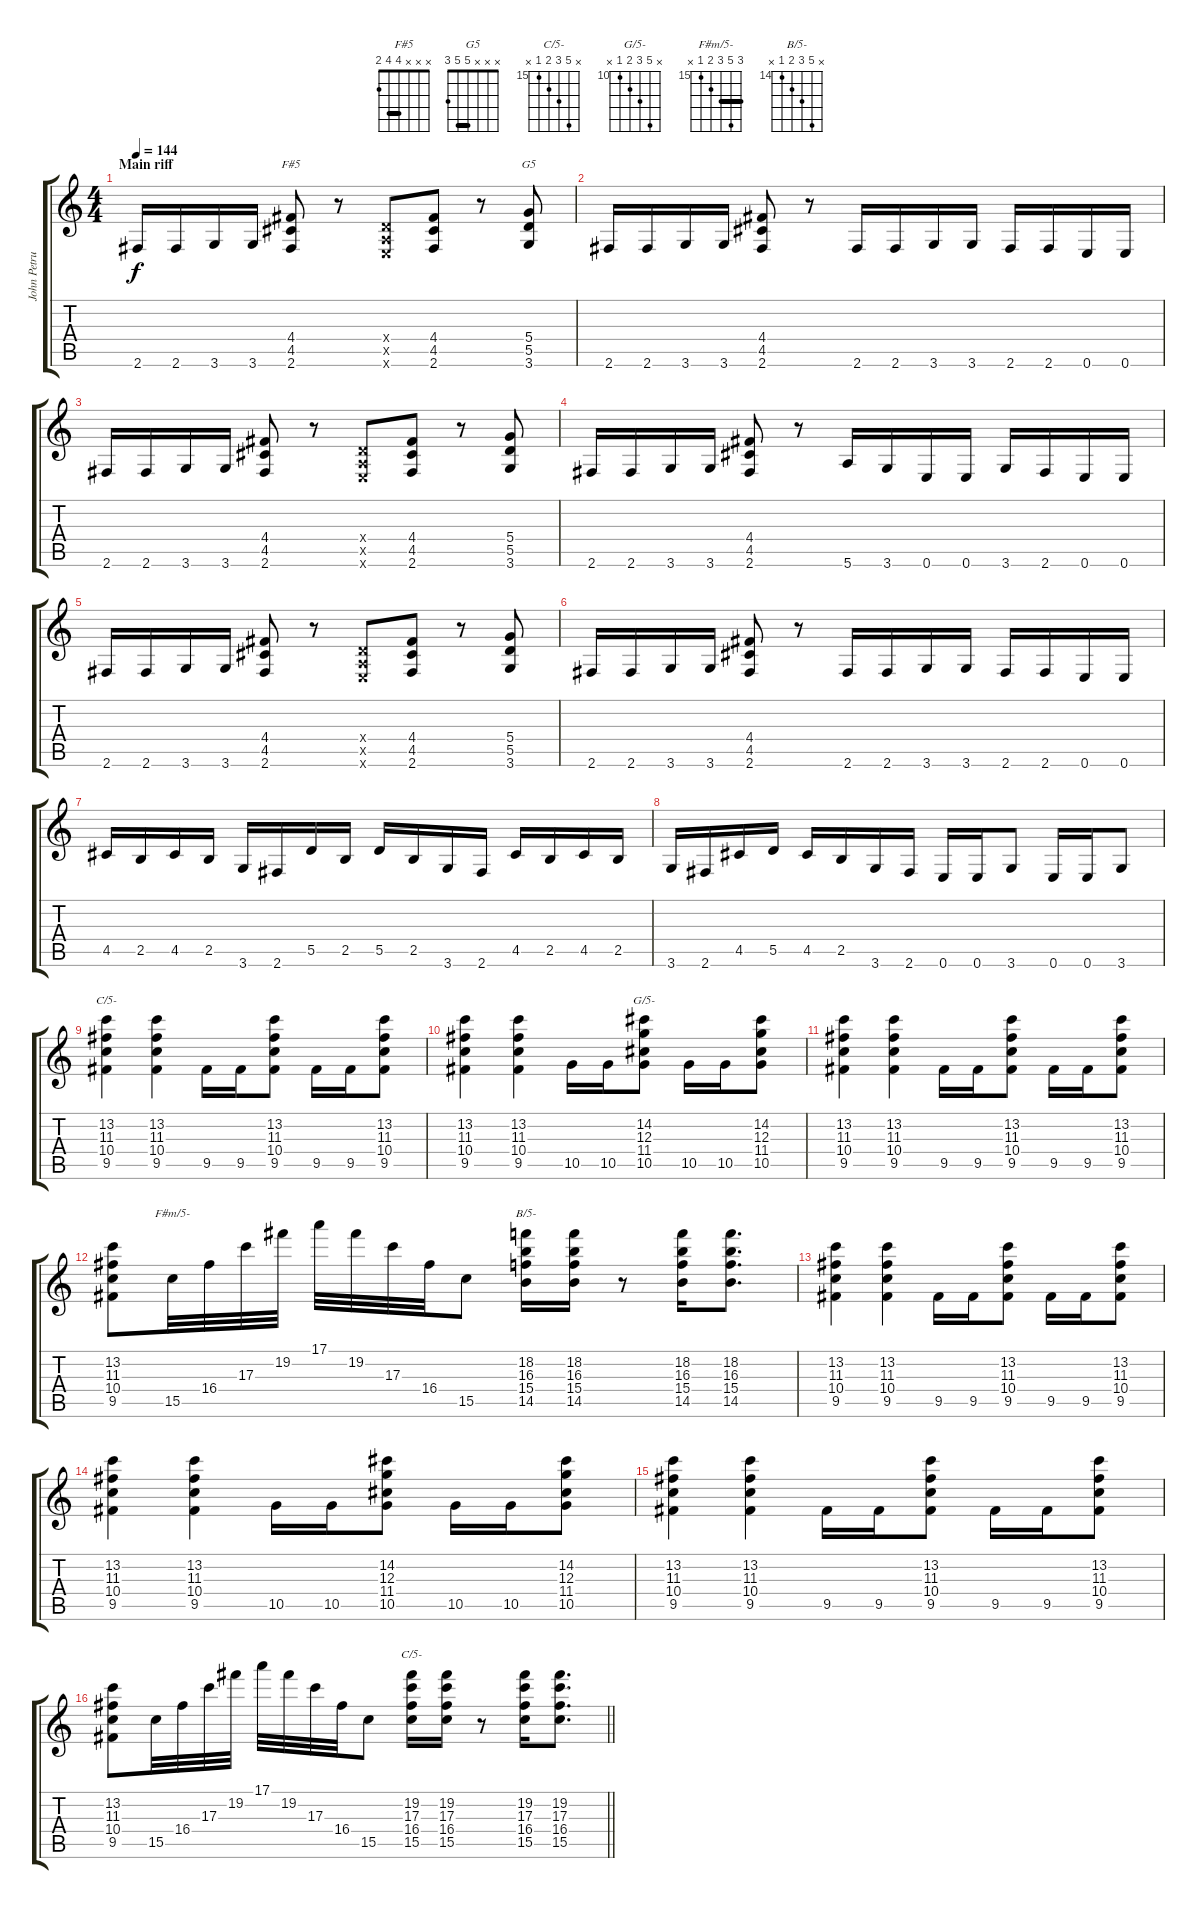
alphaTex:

\track ("John Petrucci - guitar" "John Petru") {instrument distortionguitar}
\staff {score tabs}
\tuning (E4 B3 G3 D3 A2 E2) {hide}
\chord ("F#5" x x x 4 4 2) {barre 4}
\chord ("G5" x x x 5 5 3) {barre 5}
\chord ("C/5-" x 13 11 10 9 x) {firstfret 9}
\chord ("G/5-" x 14 12 11 10 x) {firstfret 10}
\chord ("F#m/5-" 17 19 17 16 15 x) {firstfret 15 barre 17}
\chord ("B/5-" x 18 16 15 14 x) {firstfret 14}
\chord ("C/5-" x 19 17 16 15 x) {firstfret 15}
\ts (4 4)
\section ("" "Main riff")
\tempo 144
\clef g2
\ks c
2.6.16{dy f} 2.6.16 3.6.16 3.6.16 (4.4 4.5 2.6).8{ch "F#5"} r.8 (0.4{x} 0.5{x} 0.6{x}).8 (4.4 4.5 2.6).8 r.8 (5.4 5.5 3.6).8{ch "G5"} |
2.6.16 2.6.16 3.6.16 3.6.16 (4.4 4.5 2.6).8 r.8 2.6.16 2.6.16 3.6.16 3.6.16 2.6.16 2.6.16 0.6.16 0.6.16 |
2.6.16 2.6.16 3.6.16 3.6.16 (4.4 4.5 2.6).8 r.8 (0.4{x} 0.5{x} 0.6{x}).8 (4.4 4.5 2.6).8 r.8 (5.4 5.5 3.6).8 |
2.6.16 2.6.16 3.6.16 3.6.16 (4.4 4.5 2.6).8 r.8 5.6.16 3.6.16 0.6.16 0.6.16 3.6.16 2.6.16 0.6.16 0.6.16 |
2.6.16 2.6.16 3.6.16 3.6.16 (4.4 4.5 2.6).8 r.8 (0.4{x} 0.5{x} 0.6{x}).8 (4.4 4.5 2.6).8 r.8 (5.4 5.5 3.6).8 |
2.6.16 2.6.16 3.6.16 3.6.16 (4.4 4.5 2.6).8 r.8 2.6.16 2.6.16 3.6.16 3.6.16 2.6.16 2.6.16 0.6.16 0.6.16 |
4.5.16 2.5.16 4.5.16 2.5.16 3.6.16 2.6.16 5.5.16 2.5.16 5.5.16 2.5.16 3.6.16 2.6.16 4.5.16 2.5.16 4.5.16 2.5.16 |
3.6.16 2.6.16 4.5.16 5.5.16 4.5.16 2.5.16 3.6.16 2.6.16 0.6.16 0.6.16 3.6.8 0.6.16 0.6.16 3.6.8 |
(13.2 11.3 10.4 9.5).4{ch "C/5-"} (13.2 11.3 10.4 9.5).4 9.5.16 9.5.16 (13.2 11.3 10.4 9.5).8 9.5.16 9.5.16 (13.2 11.3 10.4 9.5).8 |
(13.2 11.3 10.4 9.5).4 (13.2 11.3 10.4 9.5).4 10.5.16 10.5.16 (14.2 12.3 11.4 10.5).8{ch "G/5-"} 10.5.16 10.5.16 (14.2 12.3 11.4 10.5).8 |
(13.2 11.3 10.4 9.5).4 (13.2 11.3 10.4 9.5).4 9.5.16 9.5.16 (13.2 11.3 10.4 9.5).8 9.5.16 9.5.16 (13.2 11.3 10.4 9.5).8 |
(13.2 11.3 10.4 9.5).8 15.5.32{ch "F#m/5-"} 16.4.32 17.3.32 19.2.32 17.1.32 19.2.32 17.3.32 16.4.32 15.5.8 (18.2 16.3 15.4 14.5).16{ch "B/5-"} (18.2 16.3 15.4 14.5).16 r.8 (18.2 16.3 15.4 14.5).16 (18.2 16.3 15.4 14.5).8{d} |
(13.2 11.3 10.4 9.5).4 (13.2 11.3 10.4 9.5).4 9.5.16 9.5.16 (13.2 11.3 10.4 9.5).8 9.5.16 9.5.16 (13.2 11.3 10.4 9.5).8 |
(13.2 11.3 10.4 9.5).4 (13.2 11.3 10.4 9.5).4 10.5.16 10.5.16 (14.2 12.3 11.4 10.5).8 10.5.16 10.5.16 (14.2 12.3 11.4 10.5).8 |
(13.2 11.3 10.4 9.5).4 (13.2 11.3 10.4 9.5).4 9.5.16 9.5.16 (13.2 11.3 10.4 9.5).8 9.5.16 9.5.16 (13.2 11.3 10.4 9.5).8 |
\barLineRight lightlight
(13.2 11.3 10.4 9.5).8 15.5.32 16.4.32 17.3.32 19.2.32 17.1.32 19.2.32 17.3.32 16.4.32 15.5.8 (19.2 17.3 16.4 15.5).16{ch "C/5-"} (19.2 17.3 16.4 15.5).16 r.8 (19.2 17.3 16.4 15.5).16 (19.2 17.3 16.4 15.5).8{d}
